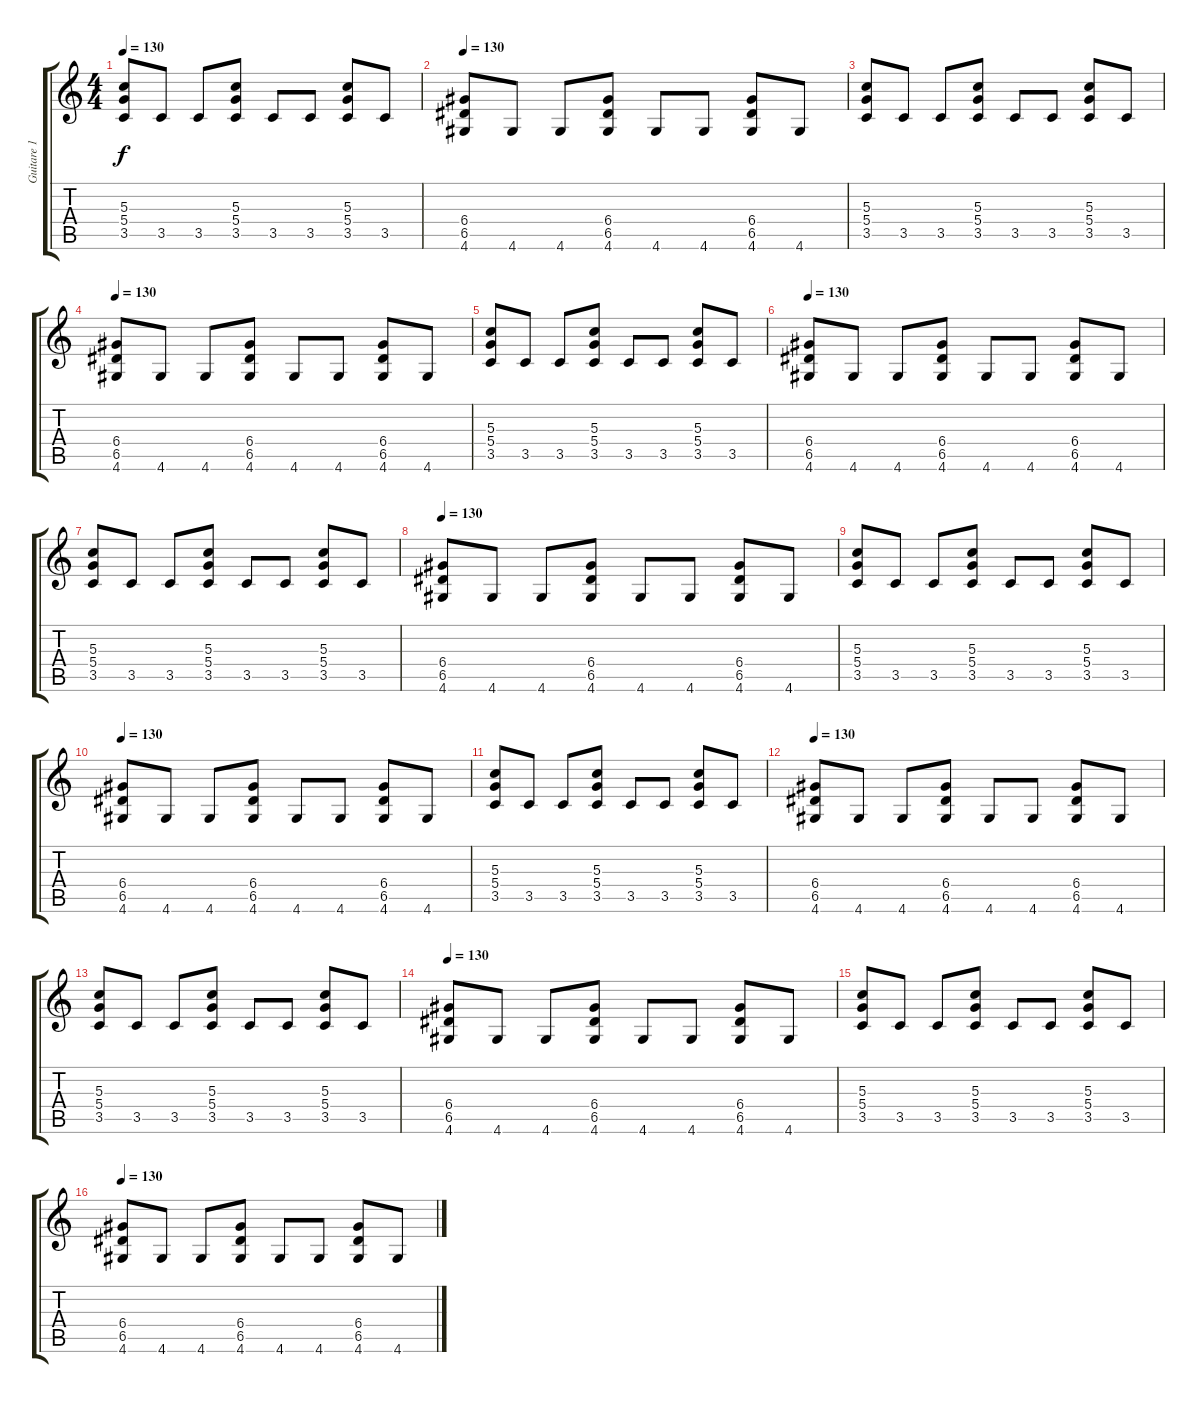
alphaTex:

\track ("Guitare 1" "Guitare 1") {instrument electricguitarmuted}
\staff {score tabs}
\tuning (E4 B3 G3 D3 A2 E2) {hide}
\ts (4 4)
\tempo 130
\clef g2
\ks c
(5.3 5.4 3.5).8{dy f} 3.5.8 3.5.8 (5.3 5.4 3.5).8 3.5.8 3.5.8 (5.3 5.4 3.5).8 3.5.8 |
\tempo 130
(6.4 6.5 4.6).8 4.6.8 4.6.8 (6.4 6.5 4.6).8 4.6.8 4.6.8 (6.4 6.5 4.6).8 4.6.8 |
(5.3 5.4 3.5).8 3.5.8 3.5.8 (5.3 5.4 3.5).8 3.5.8 3.5.8 (5.3 5.4 3.5).8 3.5.8 |
\tempo 130
(6.4 6.5 4.6).8 4.6.8 4.6.8 (6.4 6.5 4.6).8 4.6.8 4.6.8 (6.4 6.5 4.6).8 4.6.8 |
(5.3 5.4 3.5).8 3.5.8 3.5.8 (5.3 5.4 3.5).8 3.5.8 3.5.8 (5.3 5.4 3.5).8 3.5.8 |
\tempo 130
(6.4 6.5 4.6).8 4.6.8 4.6.8 (6.4 6.5 4.6).8 4.6.8 4.6.8 (6.4 6.5 4.6).8 4.6.8 |
(5.3 5.4 3.5).8 3.5.8 3.5.8 (5.3 5.4 3.5).8 3.5.8 3.5.8 (5.3 5.4 3.5).8 3.5.8 |
\tempo 130
(6.4 6.5 4.6).8 4.6.8 4.6.8 (6.4 6.5 4.6).8 4.6.8 4.6.8 (6.4 6.5 4.6).8 4.6.8 |
(5.3 5.4 3.5).8 3.5.8 3.5.8 (5.3 5.4 3.5).8 3.5.8 3.5.8 (5.3 5.4 3.5).8 3.5.8 |
\tempo 130
(6.4 6.5 4.6).8 4.6.8 4.6.8 (6.4 6.5 4.6).8 4.6.8 4.6.8 (6.4 6.5 4.6).8 4.6.8 |
(5.3 5.4 3.5).8 3.5.8 3.5.8 (5.3 5.4 3.5).8 3.5.8 3.5.8 (5.3 5.4 3.5).8 3.5.8 |
\tempo 130
(6.4 6.5 4.6).8 4.6.8 4.6.8 (6.4 6.5 4.6).8 4.6.8 4.6.8 (6.4 6.5 4.6).8 4.6.8 |
(5.3 5.4 3.5).8 3.5.8 3.5.8 (5.3 5.4 3.5).8 3.5.8 3.5.8 (5.3 5.4 3.5).8 3.5.8 |
\tempo 130
(6.4 6.5 4.6).8 4.6.8 4.6.8 (6.4 6.5 4.6).8 4.6.8 4.6.8 (6.4 6.5 4.6).8 4.6.8 |
(5.3 5.4 3.5).8 3.5.8 3.5.8 (5.3 5.4 3.5).8 3.5.8 3.5.8 (5.3 5.4 3.5).8 3.5.8 |
\tempo 130
(6.4 6.5 4.6).8 4.6.8 4.6.8 (6.4 6.5 4.6).8 4.6.8 4.6.8 (6.4 6.5 4.6).8 4.6.8
